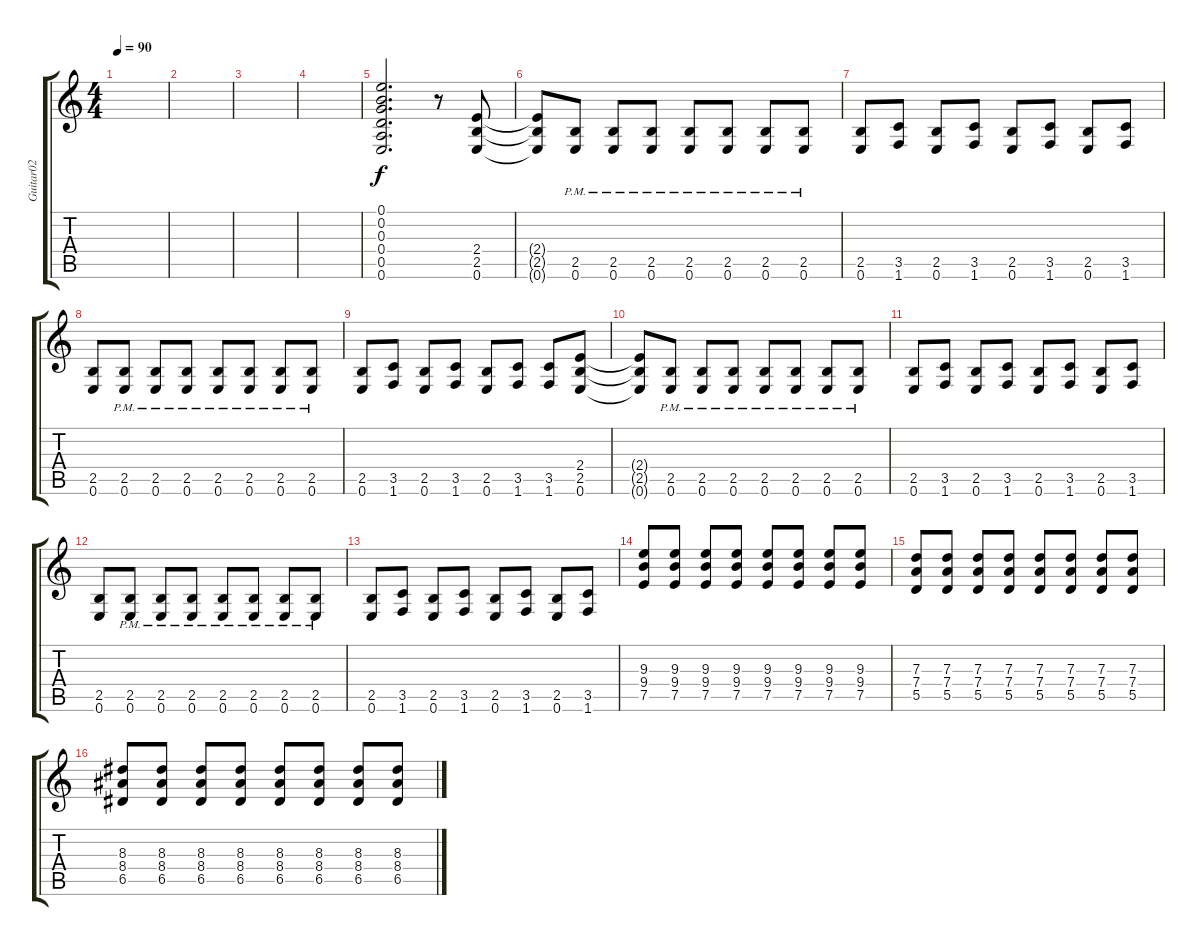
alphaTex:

\track ("Guitar02" "Guitar02") {instrument overdrivenguitar}
\staff {score tabs}
\tuning (E4 B3 G3 D3 A2 E2) {hide}
\ts (4 4)
\tempo 90
\clef g2
\ks c
|
|
|
|
(0.1 0.2 0.3 0.4 0.5 0.6).2{d} r.8 (2.4 2.5 0.6).8 |
(2.4{t} 2.5{t} 0.6{t}).8 (2.5{pm} 0.6{pm}).8 (2.5{pm} 0.6{pm}).8 (2.5{pm} 0.6{pm}).8 (2.5{pm} 0.6{pm}).8 (2.5{pm} 0.6{pm}).8 (2.5{pm} 0.6{pm}).8 (2.5{pm} 0.6{pm}).8 |
(2.5 0.6).8 (3.5 1.6).8 (2.5 0.6).8 (3.5 1.6).8 (2.5 0.6).8 (3.5 1.6).8 (2.5 0.6).8 (3.5 1.6).8 |
(2.5 0.6).8 (2.5{pm} 0.6{pm}).8 (2.5{pm} 0.6{pm}).8 (2.5{pm} 0.6{pm}).8 (2.5{pm} 0.6{pm}).8 (2.5{pm} 0.6{pm}).8 (2.5{pm} 0.6{pm}).8 (2.5{pm} 0.6{pm}).8 |
(2.5 0.6).8 (3.5 1.6).8 (2.5 0.6).8 (3.5 1.6).8 (2.5 0.6).8 (3.5 1.6).8 (3.5 1.6).8 (2.4 2.5 0.6).8 |
(2.4{t} 2.5{t} 0.6{t}).8 (2.5{pm} 0.6{pm}).8 (2.5{pm} 0.6{pm}).8 (2.5{pm} 0.6{pm}).8 (2.5{pm} 0.6{pm}).8 (2.5{pm} 0.6{pm}).8 (2.5{pm} 0.6{pm}).8 (2.5{pm} 0.6{pm}).8 |
(2.5 0.6).8 (3.5 1.6).8 (2.5 0.6).8 (3.5 1.6).8 (2.5 0.6).8 (3.5 1.6).8 (2.5 0.6).8 (3.5 1.6).8 |
(2.5 0.6).8 (2.5{pm} 0.6{pm}).8 (2.5{pm} 0.6{pm}).8 (2.5{pm} 0.6{pm}).8 (2.5{pm} 0.6{pm}).8 (2.5{pm} 0.6{pm}).8 (2.5{pm} 0.6{pm}).8 (2.5{pm} 0.6{pm}).8 |
(2.5 0.6).8 (3.5 1.6).8 (2.5 0.6).8 (3.5 1.6).8 (2.5 0.6).8 (3.5 1.6).8 (2.5 0.6).8 (3.5 1.6).8 |
(9.3 9.4 7.5).8 (9.3 9.4 7.5).8 (9.3 9.4 7.5).8 (9.3 9.4 7.5).8 (9.3 9.4 7.5).8 (9.3 9.4 7.5).8 (9.3 9.4 7.5).8 (9.3 9.4 7.5).8 |
(7.3 7.4 5.5).8 (7.3 7.4 5.5).8 (7.3 7.4 5.5).8 (7.3 7.4 5.5).8 (7.3 7.4 5.5).8 (7.3 7.4 5.5).8 (7.3 7.4 5.5).8 (7.3 7.4 5.5).8 |
(8.3 8.4 6.5).8 (8.3 8.4 6.5).8 (8.3 8.4 6.5).8 (8.3 8.4 6.5).8 (8.3 8.4 6.5).8 (8.3 8.4 6.5).8 (8.3 8.4 6.5).8 (8.3 8.4 6.5).8
